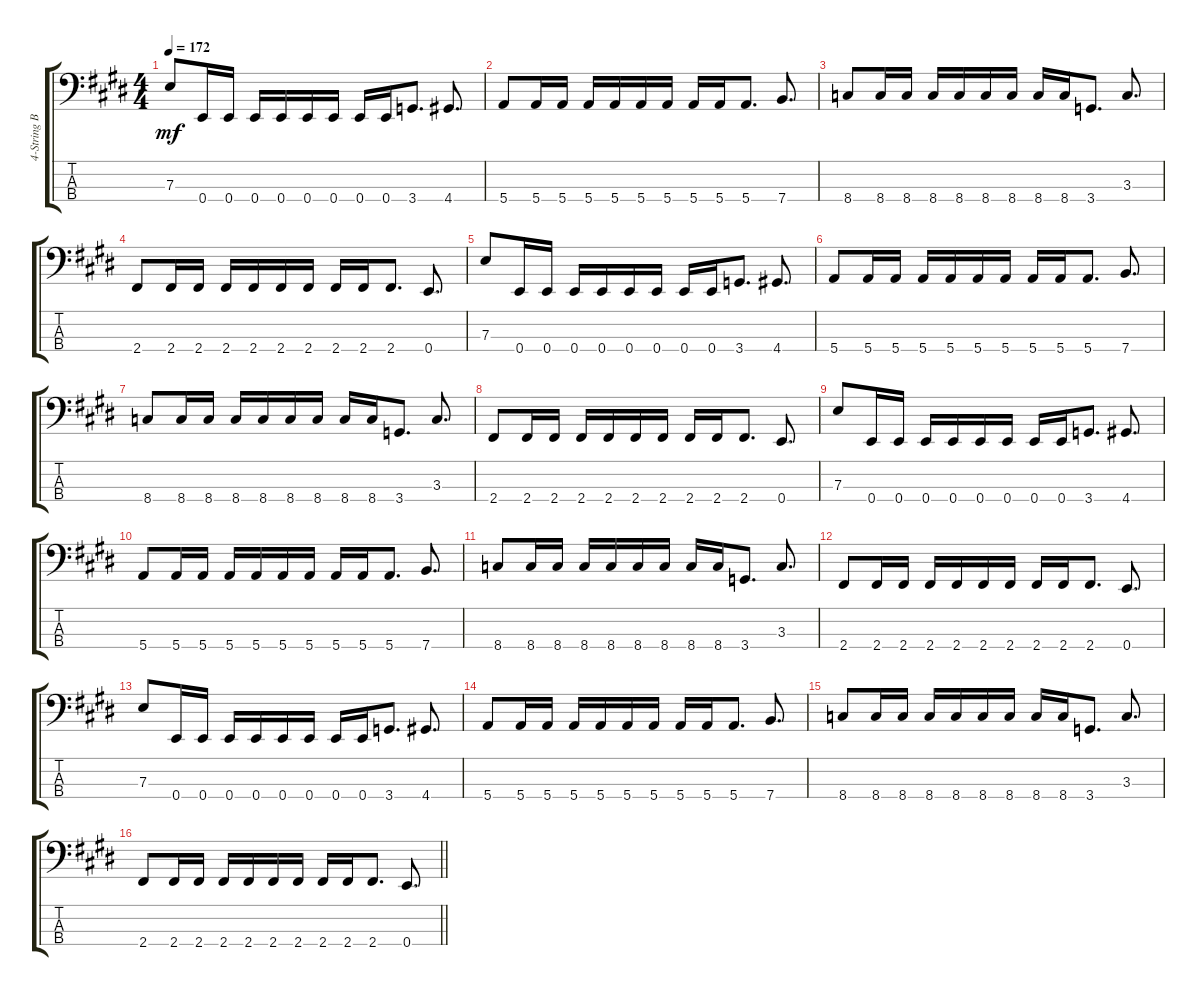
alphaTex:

\track ("4-String Bass" "4-String B") {instrument electricbasspick}
\staff {score tabs}
\tuning (G2 D2 A1 E1) {hide}
\ts (4 4)
\tempo 172
\clef f4
\ks e
7.3.8{dy mf} 0.4.16 0.4.16 0.4.16 0.4.16 0.4.16 0.4.16 0.4.16 0.4.16 3.4.8{d} 4.4.8{d} |
5.4.8 5.4.16 5.4.16 5.4.16 5.4.16 5.4.16 5.4.16 5.4.16 5.4.16 5.4.8{d} 7.4.8{d} |
8.4.8 8.4.16 8.4.16 8.4.16 8.4.16 8.4.16 8.4.16 8.4.16 8.4.16 3.4.8{d} 3.3.8{d} |
2.4.8 2.4.16 2.4.16 2.4.16 2.4.16 2.4.16 2.4.16 2.4.16 2.4.16 2.4.8{d} 0.4.8{d} |
7.3.8 0.4.16 0.4.16 0.4.16 0.4.16 0.4.16 0.4.16 0.4.16 0.4.16 3.4.8{d} 4.4.8{d} |
5.4.8 5.4.16 5.4.16 5.4.16 5.4.16 5.4.16 5.4.16 5.4.16 5.4.16 5.4.8{d} 7.4.8{d} |
8.4.8 8.4.16 8.4.16 8.4.16 8.4.16 8.4.16 8.4.16 8.4.16 8.4.16 3.4.8{d} 3.3.8{d} |
2.4.8 2.4.16 2.4.16 2.4.16 2.4.16 2.4.16 2.4.16 2.4.16 2.4.16 2.4.8{d} 0.4.8{d} |
7.3.8 0.4.16 0.4.16 0.4.16 0.4.16 0.4.16 0.4.16 0.4.16 0.4.16 3.4.8{d} 4.4.8{d} |
5.4.8 5.4.16 5.4.16 5.4.16 5.4.16 5.4.16 5.4.16 5.4.16 5.4.16 5.4.8{d} 7.4.8{d} |
8.4.8 8.4.16 8.4.16 8.4.16 8.4.16 8.4.16 8.4.16 8.4.16 8.4.16 3.4.8{d} 3.3.8{d} |
2.4.8 2.4.16 2.4.16 2.4.16 2.4.16 2.4.16 2.4.16 2.4.16 2.4.16 2.4.8{d} 0.4.8{d} |
7.3.8 0.4.16 0.4.16 0.4.16 0.4.16 0.4.16 0.4.16 0.4.16 0.4.16 3.4.8{d} 4.4.8{d} |
5.4.8 5.4.16 5.4.16 5.4.16 5.4.16 5.4.16 5.4.16 5.4.16 5.4.16 5.4.8{d} 7.4.8{d} |
8.4.8 8.4.16 8.4.16 8.4.16 8.4.16 8.4.16 8.4.16 8.4.16 8.4.16 3.4.8{d} 3.3.8{d} |
\barLineRight lightlight
2.4.8 2.4.16 2.4.16 2.4.16 2.4.16 2.4.16 2.4.16 2.4.16 2.4.16 2.4.8{d} 0.4.8{d}
